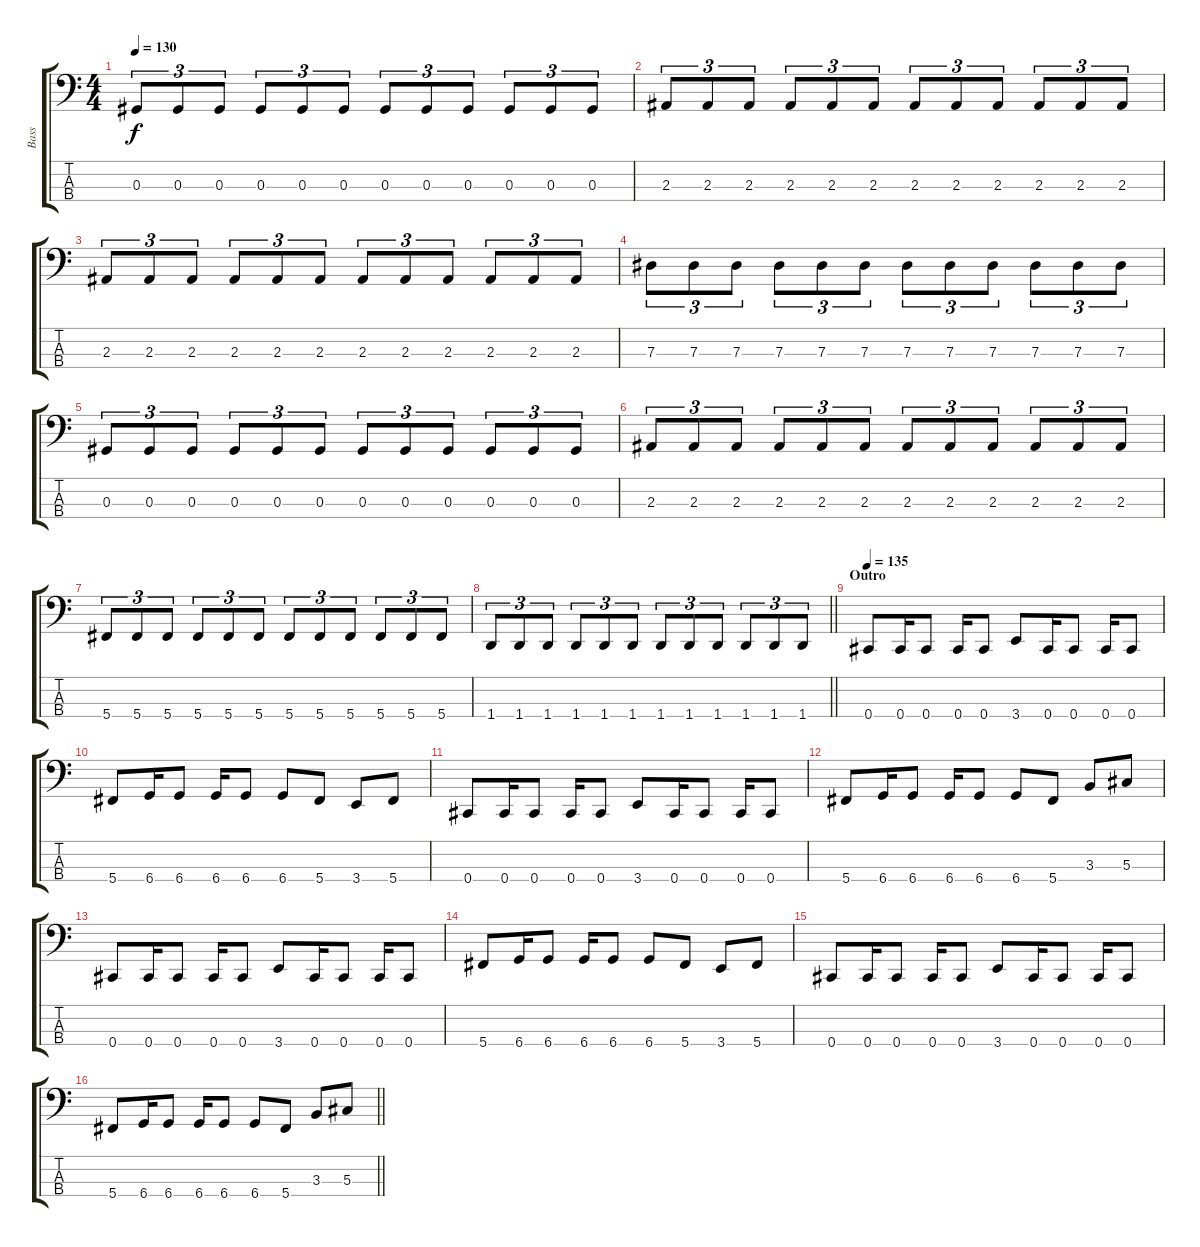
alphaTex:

\track ("Bass" "Bass") {instrument electricbassfinger}
\staff {score tabs}
\tuning (Gb2 Db2 Ab1 Db1) {hide}
\ts (4 4)
\tempo 130
\clef f4
\ks c
0.3.8{tu (3 2) dy f} 0.3.8{tu (3 2)} 0.3.8{tu (3 2)} 0.3.8{tu (3 2)} 0.3.8{tu (3 2)} 0.3.8{tu (3 2)} 0.3.8{tu (3 2)} 0.3.8{tu (3 2)} 0.3.8{tu (3 2)} 0.3.8{tu (3 2)} 0.3.8{tu (3 2)} 0.3.8{tu (3 2)} |
2.3.8{tu (3 2)} 2.3.8{tu (3 2)} 2.3.8{tu (3 2)} 2.3.8{tu (3 2)} 2.3.8{tu (3 2)} 2.3.8{tu (3 2)} 2.3.8{tu (3 2)} 2.3.8{tu (3 2)} 2.3.8{tu (3 2)} 2.3.8{tu (3 2)} 2.3.8{tu (3 2)} 2.3.8{tu (3 2)} |
2.3.8{tu (3 2)} 2.3.8{tu (3 2)} 2.3.8{tu (3 2)} 2.3.8{tu (3 2)} 2.3.8{tu (3 2)} 2.3.8{tu (3 2)} 2.3.8{tu (3 2)} 2.3.8{tu (3 2)} 2.3.8{tu (3 2)} 2.3.8{tu (3 2)} 2.3.8{tu (3 2)} 2.3.8{tu (3 2)} |
7.3.8{tu (3 2)} 7.3.8{tu (3 2)} 7.3.8{tu (3 2)} 7.3.8{tu (3 2)} 7.3.8{tu (3 2)} 7.3.8{tu (3 2)} 7.3.8{tu (3 2)} 7.3.8{tu (3 2)} 7.3.8{tu (3 2)} 7.3.8{tu (3 2)} 7.3.8{tu (3 2)} 7.3.8{tu (3 2)} |
0.3.8{tu (3 2)} 0.3.8{tu (3 2)} 0.3.8{tu (3 2)} 0.3.8{tu (3 2)} 0.3.8{tu (3 2)} 0.3.8{tu (3 2)} 0.3.8{tu (3 2)} 0.3.8{tu (3 2)} 0.3.8{tu (3 2)} 0.3.8{tu (3 2)} 0.3.8{tu (3 2)} 0.3.8{tu (3 2)} |
2.3.8{tu (3 2)} 2.3.8{tu (3 2)} 2.3.8{tu (3 2)} 2.3.8{tu (3 2)} 2.3.8{tu (3 2)} 2.3.8{tu (3 2)} 2.3.8{tu (3 2)} 2.3.8{tu (3 2)} 2.3.8{tu (3 2)} 2.3.8{tu (3 2)} 2.3.8{tu (3 2)} 2.3.8{tu (3 2)} |
5.4.8{tu (3 2)} 5.4.8{tu (3 2)} 5.4.8{tu (3 2)} 5.4.8{tu (3 2)} 5.4.8{tu (3 2)} 5.4.8{tu (3 2)} 5.4.8{tu (3 2)} 5.4.8{tu (3 2)} 5.4.8{tu (3 2)} 5.4.8{tu (3 2)} 5.4.8{tu (3 2)} 5.4.8{tu (3 2)} |
\barLineRight lightlight
1.4.8{tu (3 2)} 1.4.8{tu (3 2)} 1.4.8{tu (3 2)} 1.4.8{tu (3 2)} 1.4.8{tu (3 2)} 1.4.8{tu (3 2)} 1.4.8{tu (3 2)} 1.4.8{tu (3 2)} 1.4.8{tu (3 2)} 1.4.8{tu (3 2)} 1.4.8{tu (3 2)} 1.4.8{tu (3 2)} |
\section ("" "Outro")
\tempo 135
0.4.8 0.4.16 0.4.8 0.4.16 0.4.8 3.4.8 0.4.16 0.4.8 0.4.16 0.4.8 |
5.4.8 6.4.16 6.4.8 6.4.16 6.4.8 6.4.8 5.4.8 3.4.8 5.4.8 |
0.4.8 0.4.16 0.4.8 0.4.16 0.4.8 3.4.8 0.4.16 0.4.8 0.4.16 0.4.8 |
5.4.8 6.4.16 6.4.8 6.4.16 6.4.8 6.4.8 5.4.8 3.3.8 5.3.8 |
0.4.8 0.4.16 0.4.8 0.4.16 0.4.8 3.4.8 0.4.16 0.4.8 0.4.16 0.4.8 |
5.4.8 6.4.16 6.4.8 6.4.16 6.4.8 6.4.8 5.4.8 3.4.8 5.4.8 |
0.4.8 0.4.16 0.4.8 0.4.16 0.4.8 3.4.8 0.4.16 0.4.8 0.4.16 0.4.8 |
\barLineRight lightlight
5.4.8 6.4.16 6.4.8 6.4.16 6.4.8 6.4.8 5.4.8 3.3.8 5.3.8
